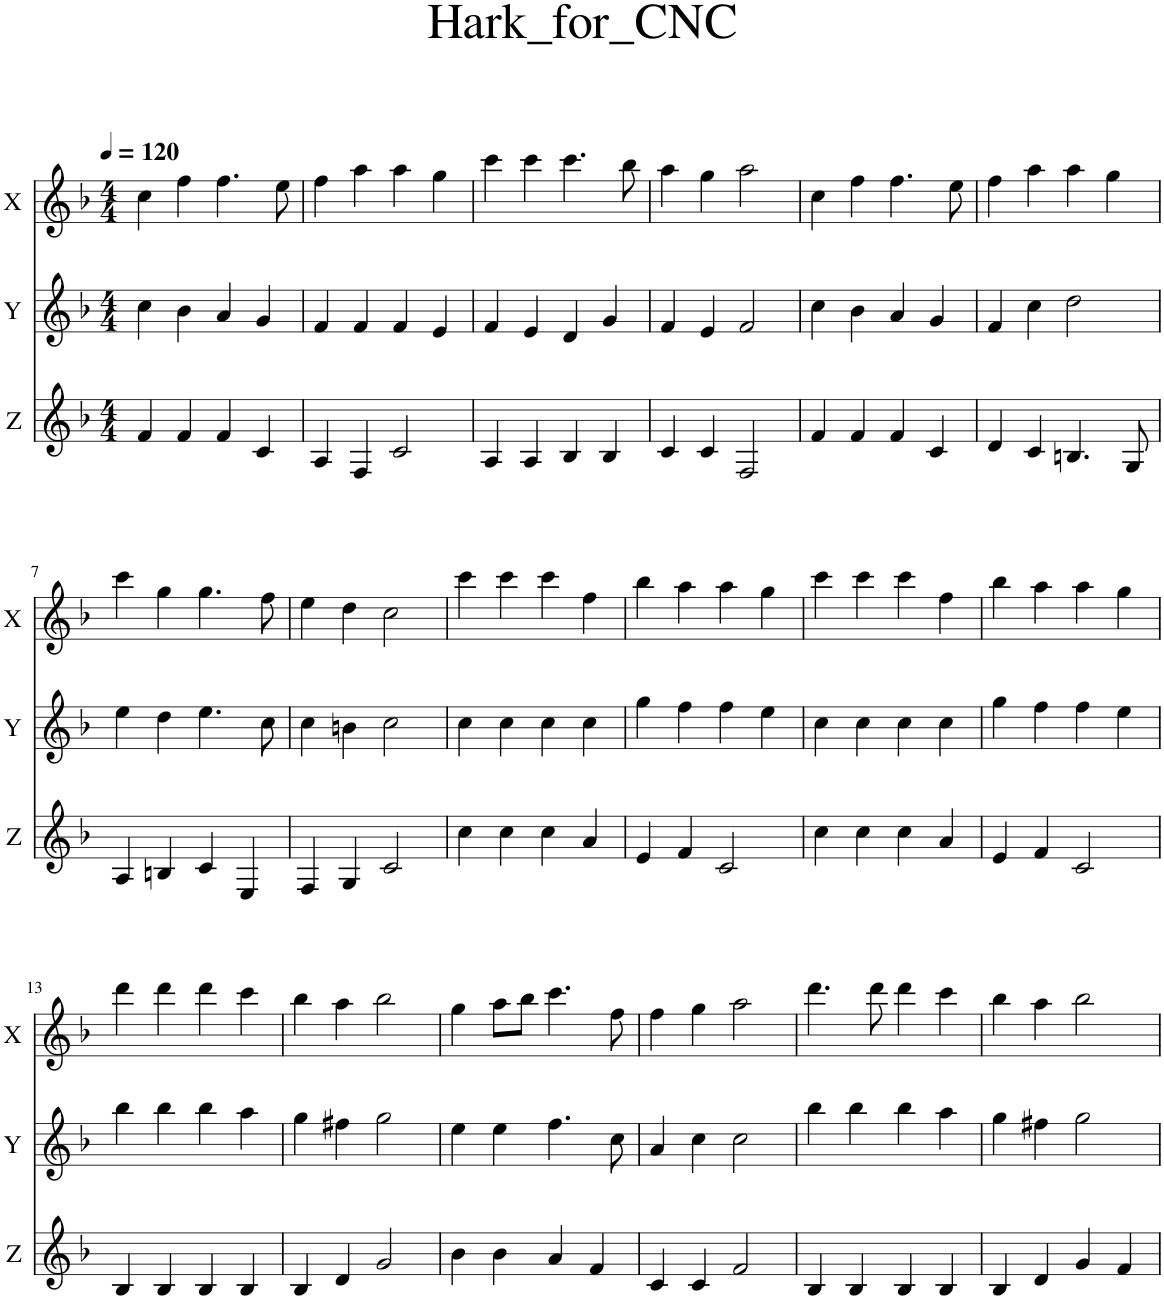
**kern	**kern	**kern
*part3	*part2	*part1
*staff3	*staff2	*staff1
*I"Z	*I"Y	*I"X
*I'Z	*I'Y	*I'X
*clefG2	*clefG2	*clefG2
*k[b-]	*k[b-]	*k[b-]
*M4/4	*M4/4	*M4/4
*MM120	*MM120	*MM120
=1	=1	=1
4f/	4cc\	4cc\
4f/	4b-\	4ff\
4f/	4a/	4.ff\
4c/	4g/	.
.	.	8ee\
=2	=2	=2
4A/	4f/	4ff\
4F/	4f/	4aa\
2c/	4f/	4aa\
.	4e/	4gg\
=3	=3	=3
4A/	4f/	4ccc\
4A/	4e/	4ccc\
4B-/	4d/	4.ccc\
4B-/	4g/	.
.	.	8bb-\
=4	=4	=4
4c/	4f/	4aa\
4c/	4e/	4gg\
2F/	2f/	2aa\
=5	=5	=5
4f/	4cc\	4cc\
4f/	4b-\	4ff\
4f/	4a/	4.ff\
4c/	4g/	.
.	.	8ee\
=6	=6	=6
4d/	4f/	4ff\
4c/	4cc\	4aa\
4.Bn/	2dd\	4aa\
.	.	4gg\
8G/	.	.
!!LO:LB:g=z
=7	=7	=7
4A/	4ee\	4ccc\
4Bn/	4dd\	4gg\
4c/	4.ee\	4.gg\
4E/	.	.
.	8cc\	8ff\
=8	=8	=8
4F/	4cc\	4ee\
4G/	4bn\	4dd\
2c/	2cc\	2cc\
=9	=9	=9
4cc\	4cc\	4ccc\
4cc\	4cc\	4ccc\
4cc\	4cc\	4ccc\
4a/	4cc\	4ff\
=10	=10	=10
4e/	4gg\	4bb-\
4f/	4ff\	4aa\
2c/	4ff\	4aa\
.	4ee\	4gg\
=11	=11	=11
4cc\	4cc\	4ccc\
4cc\	4cc\	4ccc\
4cc\	4cc\	4ccc\
4a/	4cc\	4ff\
=12	=12	=12
4e/	4gg\	4bb-\
4f/	4ff\	4aa\
2c/	4ff\	4aa\
.	4ee\	4gg\
!!LO:LB:g=z
=13	=13	=13
4B-/	4bb-\	4ddd\
4B-/	4bb-\	4ddd\
4B-/	4bb-\	4ddd\
4B-/	4aa\	4ccc\
=14	=14	=14
4B-/	4gg\	4bb-\
4d/	4ff#X\	4aa\
2g/	2gg\	2bb-\
=15	=15	=15
4b-\	4ee\	4gg\
4b-\	4ee\	8aa\L
.	.	8bb-\J
4a/	4.ff\	4.ccc\
4f/	.	.
.	8cc\	8ff\
=16	=16	=16
4c/	4a/	4ff\
4c/	4cc\	4gg\
2f/	2cc\	2aa\
=17	=17	=17
4B-/	4bb-\	4.ddd\
4B-/	4bb-\	.
.	.	8ddd\
4B-/	4bb-\	4ddd\
4B-/	4aa\	4ccc\
=18	=18	=18
4B-/	4gg\	4bb-\
4d/	4ff#X\	4aa\
4g/	2gg\	2bb-\
4f/	.	.
=	=	=
*-	*-	*-
